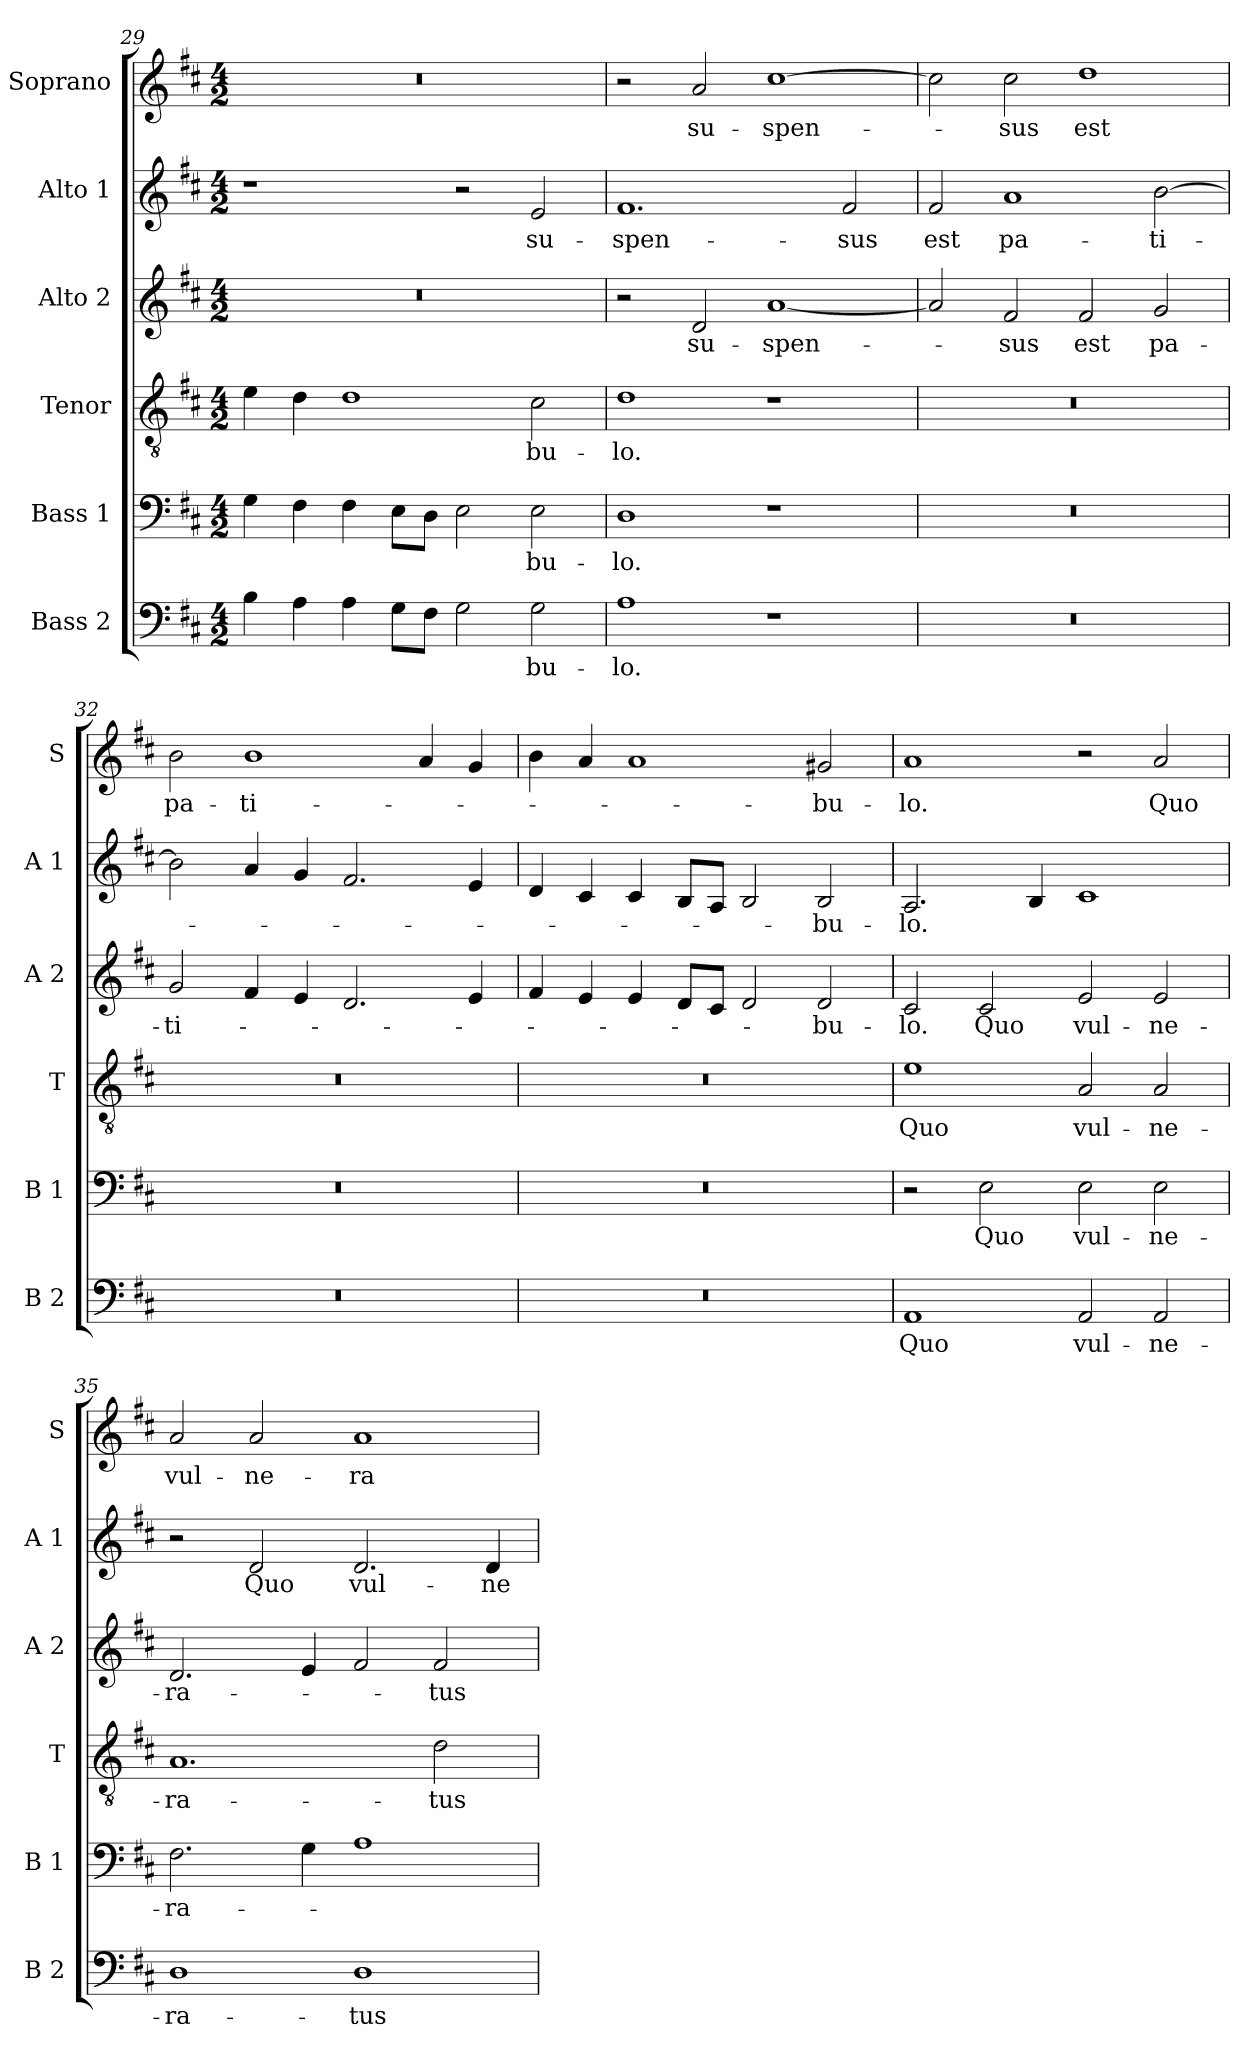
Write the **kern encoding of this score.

**kern	**text	**kern	**text	**kern	**text	**kern	**text	**kern	**text	**kern	**text
*part6	*part6	*part5	*part5	*part4	*part4	*part3	*part3	*part2	*part2	*part1	*part1
*staff6	*staff6	*staff5	*staff5	*staff4	*staff4	*staff3	*staff3	*staff2	*staff2	*staff1	*staff1
*I"Bass 2	*	*I"Bass 1	*	*I"Tenor	*	*I"Alto 2	*	*I"Alto 1	*	*I"Soprano	*
*I'B 2	*	*I'B 1	*	*I'T	*	*I'A 2	*	*I'A 1	*	*I'S	*
!!LO:LB:g=z
*clefF4	*	*clefF4	*	*clefGv2	*	*clefG2	*	*clefG2	*	*clefG2	*
*k[f#c#]	*	*k[f#c#]	*	*k[f#c#]	*	*k[f#c#]	*	*k[f#c#]	*	*k[f#c#]	*
*D:	*	*D:	*	*D:	*	*D:	*	*D:	*	*D:	*
*M4/2	*	*M4/2	*	*M4/2	*	*M4/2	*	*M4/2	*	*M4/2	*
=29	=29	=29	=29	=29	=29	=29	=29	=29	=29	=29	=29
4B\	.	4G\	.	4e\	.	0r	.	1r	.	0r	.
4A\	.	4F#\	.	4d\	.	.	.	.	.	.	.
4A\	.	4F#\	.	1d	.	.	.	.	.	.	.
8G\L	.	8E\L	.	.	.	.	.	.	.	.	.
8F#\J	.	8D\J	.	.	.	.	.	.	.	.	.
2G\	.	2E\	.	.	.	.	.	2r	.	.	.
!	!LO:LY:b	!	!LO:LY:b	!	!LO:LY:b	!	!	!	!LO:LY:b	!	!
2G\	-bu-	2E\	-bu-	2c#\	-bu-	.	.	2e/	su-	.	.
=30	=30	=30	=30	=30	=30	=30	=30	=30	=30	=30	=30
!	!LO:LY:b	!	!LO:LY:b	!	!LO:LY:b	!	!	!	!LO:LY:b	!	!
1A	-lo.	1D	-lo.	1d	-lo.	2r	.	1.f#	-spen-	2r	.
!	!	!	!	!	!	!	!LO:LY:b	!	!	!	!LO:LY:b
.	.	.	.	.	.	2d/	su-	.	.	2a/	su-
!	!	!	!	!	!	!	!LO:LY:b	!	!	!	!LO:LY:b
1r	.	1r	.	1r	.	[1a	-spen-	.	.	[1cc#	-spen-
!	!	!	!	!	!	!	!	!	!LO:LY:b	!	!
.	.	.	.	.	.	.	.	2f#/	-sus	.	.
=31	=31	=31	=31	=31	=31	=31	=31	=31	=31	=31	=31
!	!	!	!	!	!	!	!	!	!LO:LY:b	!	!
0r	.	0r	.	0r	.	2a/]	.	2f#/	est	2cc#\]	.
!	!	!	!	!	!	!	!LO:LY:b	!	!LO:LY:b	!	!LO:LY:b
.	.	.	.	.	.	2f#/	-sus	1a	pa-	2cc#\	-sus
!	!	!	!	!	!	!	!LO:LY:b	!	!	!	!LO:LY:b
.	.	.	.	.	.	2f#/	est	.	.	1dd	est
!	!	!	!	!	!	!	!LO:LY:b	!	!LO:LY:b	!	!
.	.	.	.	.	.	2g/	pa-	[2b\	-ti-	.	.
=32	=32	=32	=32	=32	=32	=32	=32	=32	=32	=32	=32
!	!	!	!	!	!	!	!LO:LY:b	!	!	!	!LO:LY:b
0r	.	0r	.	0r	.	2g/	-ti-	2b\]	.	2b\	pa-
!	!	!	!	!	!	!	!	!	!	!	!LO:LY:b
.	.	.	.	.	.	4f#/	.	4a/	.	1b	-ti-
.	.	.	.	.	.	4e/	.	4g/	.	.	.
.	.	.	.	.	.	2.d/	.	2.f#/	.	.	.
.	.	.	.	.	.	.	.	.	.	4a/	.
.	.	.	.	.	.	4e/	.	4e/	.	4g/	.
=33	=33	=33	=33	=33	=33	=33	=33	=33	=33	=33	=33
0r	.	0r	.	0r	.	4f#/	.	4d/	.	4b\	.
.	.	.	.	.	.	4e/	.	4c#/	.	4a/	.
.	.	.	.	.	.	4e/	.	4c#/	.	1a	.
.	.	.	.	.	.	8d/L	.	8B/L	.	.	.
.	.	.	.	.	.	8c#/J	.	8A/J	.	.	.
.	.	.	.	.	.	2d/	.	2B/	.	.	.
!	!	!	!	!	!	!	!LO:LY:b	!	!LO:LY:b	!	!LO:LY:b
.	.	.	.	.	.	2d/	-bu-	2B/	-bu-	2g#X/	-bu-
=34	=34	=34	=34	=34	=34	=34	=34	=34	=34	=34	=34
!	!LO:LY:b	!	!	!	!LO:LY:b	!	!LO:LY:b	!	!LO:LY:b	!	!LO:LY:b
1AA	Quo	2r	.	1e	Quo	2c#/	-lo.	2.A/	-lo.	1a	-lo.
!	!	!	!LO:LY:b	!	!	!	!LO:LY:b	!	!	!	!
.	.	2E\	Quo	.	.	2c#/	Quo	.	.	.	.
.	.	.	.	.	.	.	.	4B/	.	.	.
!	!LO:LY:b	!	!LO:LY:b	!	!LO:LY:b	!	!LO:LY:b	!	!	!	!
2AA/	vul-	2E\	vul-	2A/	vul-	2e/	vul-	1c#	.	2r	.
!	!LO:LY:b	!	!LO:LY:b	!	!LO:LY:b	!	!LO:LY:b	!	!	!	!LO:LY:b
2AA/	-ne-	2E\	-ne-	2A/	-ne-	2e/	-ne-	.	.	2a/	Quo
=35	=35	=35	=35	=35	=35	=35	=35	=35	=35	=35	=35
!	!LO:LY:b	!	!LO:LY:b	!	!LO:LY:b	!	!LO:LY:b	!	!	!	!LO:LY:b
1D	-ra-	2.F#\	-ra-	1.A	-ra-	2.d/	-ra-	2r	.	2a/	vul-
!	!	!	!	!	!	!	!	!	!LO:LY:b	!	!LO:LY:b
.	.	.	.	.	.	.	.	2d/	Quo	2a/	-ne-
.	.	4G\	.	.	.	4e/	.	.	.	.	.
!	!LO:LY:b	!	!	!	!	!	!	!	!LO:LY:b	!	!LO:LY:b
1D	-tus	1A	.	.	.	2f#/	.	2.d/	vul-	1a	-ra-
!	!	!	!	!	!LO:LY:b	!	!LO:LY:b	!	!	!	!
.	.	.	.	2d\	-tus	2f#/	-tus	.	.	.	.
!	!	!	!	!	!	!	!	!	!LO:LY:b	!	!
.	.	.	.	.	.	.	.	4d/	-ne-	.	.
=	=	=	=	=	=	=	=	=	=	=	=
*-	*-	*-	*-	*-	*-	*-	*-	*-	*-	*-	*-
